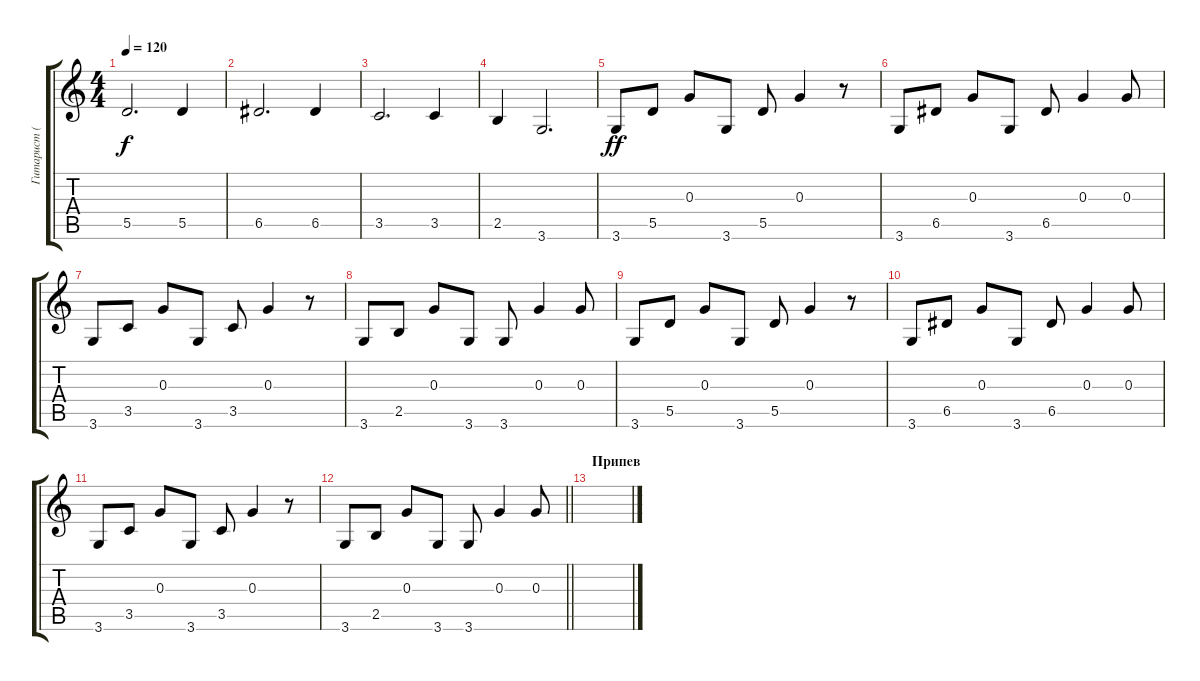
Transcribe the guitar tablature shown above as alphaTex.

\track ("Гитарист (Акустйка)" "Гитарист (") {instrument acousticguitarsteel}
\staff {score tabs}
\tuning (E4 B3 G3 D3 A2 E2) {hide}
\ts (4 4)
\tempo 120
\clef g2
\ks c
5.5.2{d dy f} 5.5.4 |
6.5.2{d} 6.5.4 |
3.5.2{d} 3.5.4 |
2.5.4 3.6.2{d} |
3.6.8{dy ff} 5.5.8 0.3.8 3.6.8 5.5.8 0.3.4 r.8 |
3.6.8 6.5.8 0.3.8 3.6.8 6.5.8 0.3.4 0.3.8 |
3.6.8 3.5.8 0.3.8 3.6.8 3.5.8 0.3.4 r.8 |
3.6.8 2.5.8 0.3.8 3.6.8 3.6.8 0.3.4 0.3.8 |
3.6.8 5.5.8 0.3.8 3.6.8 5.5.8 0.3.4 r.8 |
3.6.8 6.5.8 0.3.8 3.6.8 6.5.8 0.3.4 0.3.8 |
3.6.8 3.5.8 0.3.8 3.6.8 3.5.8 0.3.4 r.8 |
\barLineRight lightlight
3.6.8 2.5.8 0.3.8 3.6.8 3.6.8 0.3.4 0.3.8 |
\section ("" "Припев")
